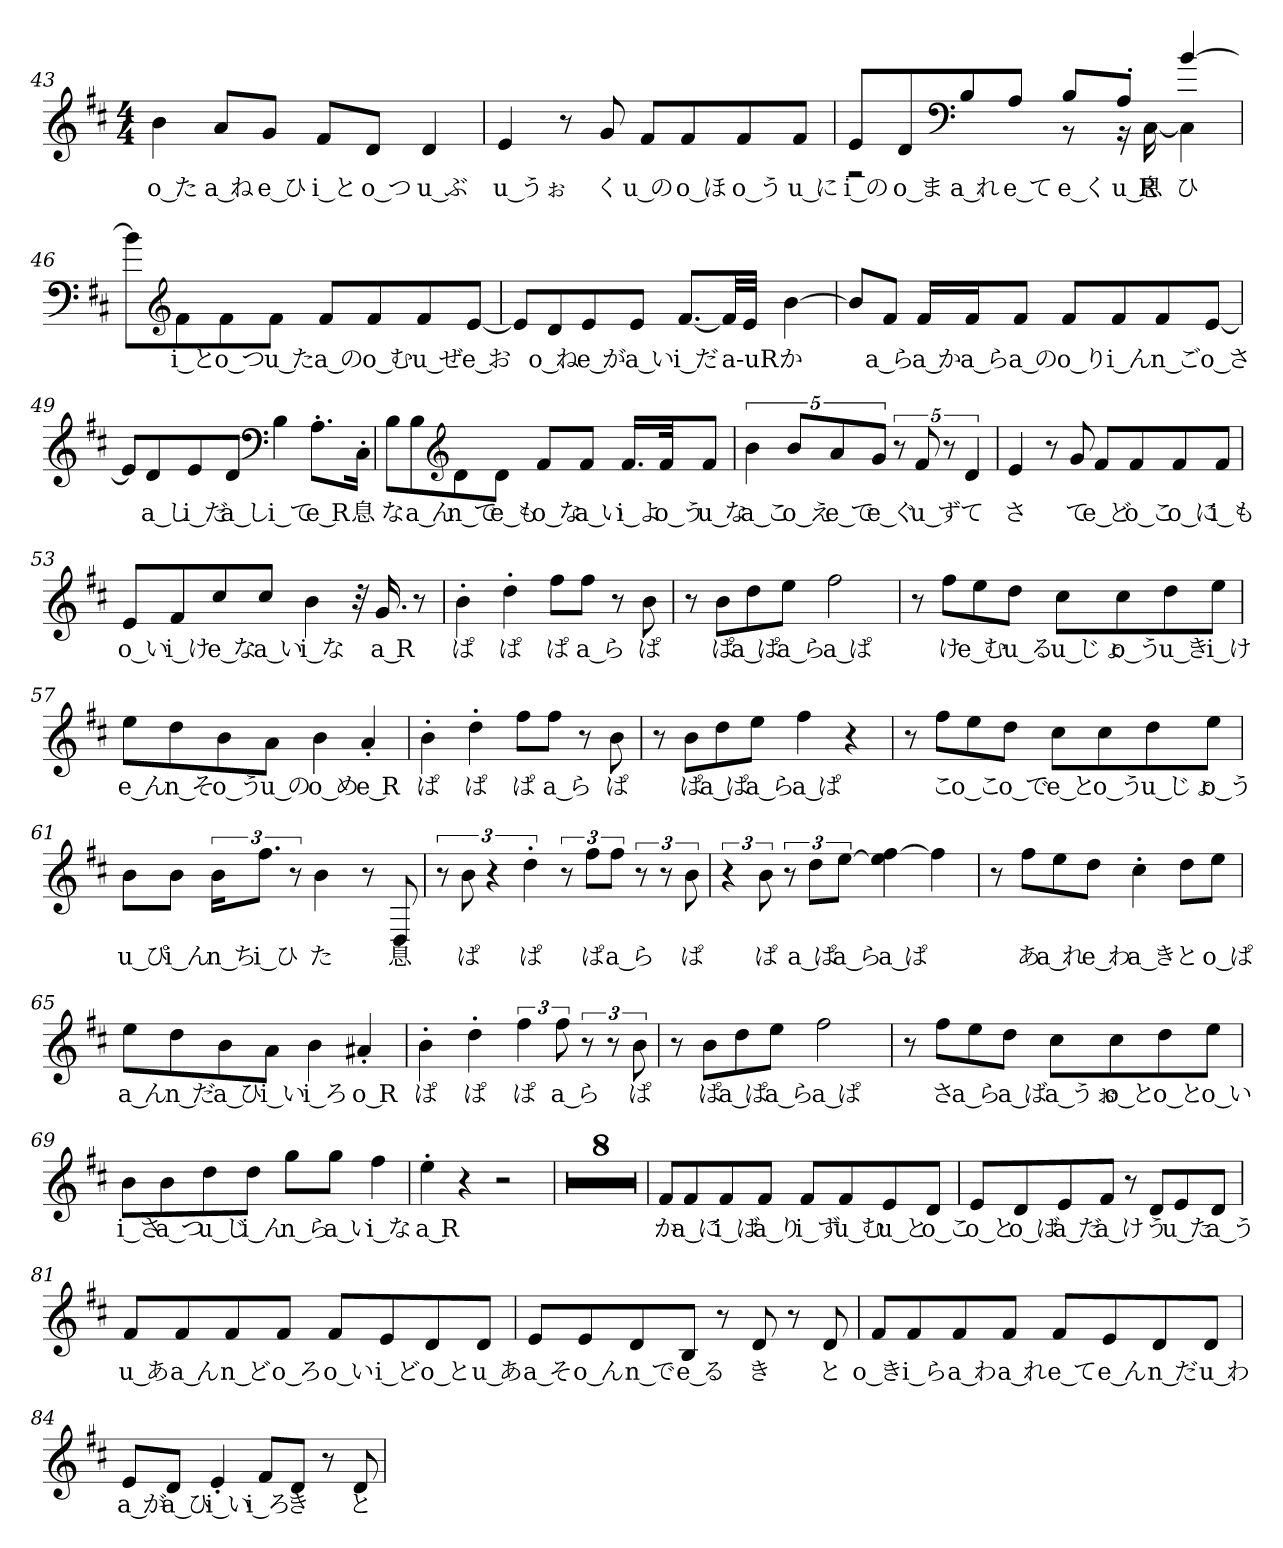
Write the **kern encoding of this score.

**kern	**text
*part1	*part1
*staff1	*staff1
*clefG2	*
*k[f#c#]	*
*M4/4	*
=43	=43
4b	o た
8aL	a ね
8gJ	e ひ
8f#L	i と
8dJ	o つ
4d	u ぶ
=44	=44
4e	u うぉ
8r	.
8g	- く
8f#L	u の
8f#	o ほ
8f#	o う
8f#J	u に
=45	=45
*^	*
8eL	2r	i の
8d	.	o ま
*clefF4	*	*
8B	.	a れ
8AJ	.	e て
8BL	8r	e く
8A'J	16r	u R
.	[16C#	息
[4b	4C#]	- ひ
*v	*v	*
=46	=46
8bL]	.
*clefG2	*
8f#	i と
8f#	o つ
8f#J	u た
8f#L	a の
8f#	o む
8f#	u ぜ
[8eJ	e お
=47	=47
8eL]	.
8d	o ね
8e	e が
8eJ	a い
[8.f#L	i だ
32f#LL]	.
32eJJJ	a-uR
[4b	- か
=48	=48
8bL]	.
8f#J	a ら
16f#LL	a か
16f#J	a ら
8f#J	a の
8f#L	o り
8f#	i ん
8f#	n ご
[8eJ	o さ
=49	=49
8eL]	.
8d	a し
8e	i だ
8dJ	a し
*clefF4	*
4B	i て
8.A'L	e R
16C#'Jk	息
=50	=50
8BL	- な
8B	a ん
*clefG2	*
8d	n で
8dJ	e も
8f#L	o な
8f#J	a い
16.f#LL	i よ
32f#JK	o う
8f#J	u な
=51	=51
5b	a こ
10bL	o え
10a	e で
10gJ	e ぐ
10r	.
10f#	u ず
10r	.
5d	- て
=52	=52
4e	- さ
8r	.
8g	- て
8f#L	e ど
8f#	o こ
8f#	o に
8f#J	i も
=53	=53
8eL	o い
8f#	i け
8cc#	e な
8cc#J	a い
4b	i な
32r	.
16.g	a R
8r	.
=54	=54
4b'	- ぱ
4dd'	- ぱ
8ff#L	- ぱ
8ff#J	a ら
8r	.
8b	- ぱ
=55	=55
8r	.
8bL	- ぱ
8dd	a ぱ
8eeJ	a ら
2ff#	a ぱ
=56	=56
8r	.
8ff#L	- け
8ee	e む
8ddJ	u る
8cc#L	u じょ
8cc#	o う
8dd	u き
8eeJ	i け
=57	=57
8eeL	e ん
8dd	n そ
8b	o う
8aJ	u の
4b	o め
4a'	e R
=58	=58
4b'	- ぱ
4dd'	- ぱ
8ff#L	- ぱ
8ff#J	a ら
8r	.
8b	- ぱ
=59	=59
8r	.
8bL	- ぱ
8dd	a ぱ
8eeJ	a ら
4ff#	a ぱ
4r	.
=60	=60
8r	.
8ff#L	- こ
8ee	o こ
8ddJ	o で
8cc#L	e と
8cc#	o う
8dd	u じょ
8eeJ	o う
=61	=61
8bL	u ぴ
8bJ	i ん
24bKL	n ち
12.ff#J	i ひ
12r	.
4b	- た
8r	.
8D	息
=62	=62
12r	.
12b	- ぱ
6r	.
6dd'	- ぱ
12r	.
12ff#L	- ぱ
12ff#J	a ら
12r	.
12r	.
12b	- ぱ
=63	=63
6r	.
12b	- ぱ
12r	.
12ddL	a ぱ
[12eeJ	a ら
4ee] [4ff#	a ぱ
4ff#]	.
=64	=64
8r	.
8ff#L	- あ
8ee	a れ
8ddJ	e わ
4cc#'	a き
8ddL	- と
8eeJ	o ぱ
=65	=65
8eeL	a ん
8dd	n だ
8b	a ひ
8aJ	i い
4b	i ろ
4a#X'	o R
=66	=66
4b'	- ぱ
4dd'	- ぱ
6ff#	- ぱ
12ff#	a ら
12r	.
12r	.
12b	- ぱ
=67	=67
8r	.
8bL	- ぱ
8dd	a ぱ
8eeJ	a ら
2ff#	a ぱ
=68	=68
8r	.
8ff#L	- さ
8ee	a ら
8ddJ	a ば
8cc#L	a うぉ
8cc#	o と
8dd	o と
8eeJ	o い
=69	=69
8bL	i さ
8b	a つ
8dd	u じ
8ddJ	i ん
8ggL	n ら
8ggJ	a い
4ff#	i な
=70	=70
4ee'	a R
4r	.
2r	.
=71	=71
1r	.
=72	=72
1r	.
=73	=73
1r	.
=74	=74
1r	.
=75	=75
1r	.
=76	=76
1r	.
=77	=77
1r	.
=78	=78
1r	.
=79	=79
8f#L	- か
8f#	a に
8f#	i ば
8f#J	a り
8f#L	i ず
8f#	u む
8e	u と
8dJ	o こ
=80	=80
8eL	o と
8d	o ば
8e	a だ
8f#J	a け
8r	.
8dL	- う
8e	u た
8dJ	a う
=81	=81
8f#L	u あ
8f#	a ん
8f#	n ど
8f#J	o ろ
8f#L	o い
8e	i ど
8d	o と
8dJ	u あ
=82	=82
8eL	a そ
8e	o ん
8d	n で
8BJ	e る
8r	.
8d	- き
8r	.
8d	- と
=83	=83
8f#L	o き
8f#	i ら
8f#	a わ
8f#J	a れ
8f#L	e て
8e	e ん
8d	n だ
8dJ	u わ
=84	=84
8eL	a が
8dJ	a ひ
4e'	i い
8f#L	i ろ
8dJ	- き
8r	.
8d	- と
=	=
*-	*-
